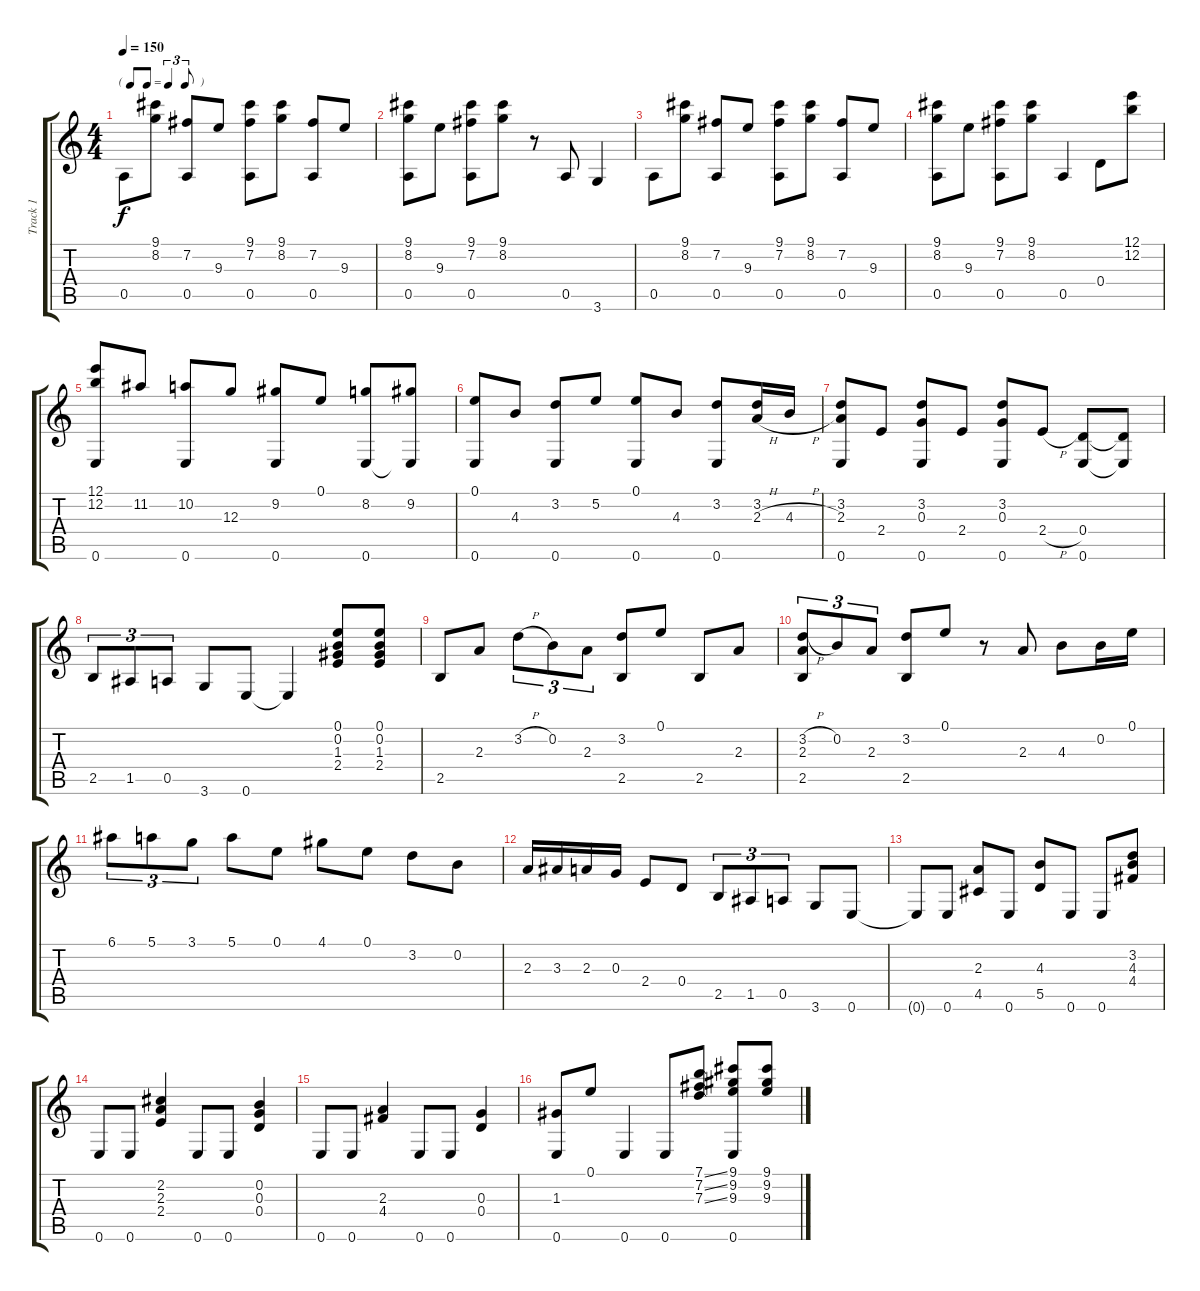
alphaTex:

\track ("Track 1" "Track 1") {instrument acousticguitarsteel}
\staff {score tabs}
\tuning (E4 B3 G3 D3 A2 E2) {hide}
\ts (4 4)
\tf triplet8th
\tempo 150
\clef g2
\ks c
0.5.8{dy f} (9.1 8.2).8 (7.2 0.5).8 9.3.8 (9.1 7.2 0.5).8 (9.1 8.2).8 (7.2 0.5).8 9.3.8 |
(9.1 8.2 0.5).8 9.3.8 (9.1 7.2 0.5).8 (9.1 8.2).8 r.8 0.5.8 3.6.4 |
0.5.8 (9.1 8.2).8 (7.2 0.5).8 9.3.8 (9.1 7.2 0.5).8 (9.1 8.2).8 (7.2 0.5).8 9.3.8 |
(9.1 8.2 0.5).8 9.3.8 (9.1 7.2 0.5).8 (9.1 8.2).8 0.5.4 0.4.8 (12.1 12.2).8 |
(12.1 12.2 0.6).8 11.2.8 (10.2 0.6).8 12.3.8 (9.2 0.6).8 0.1.8 (8.2 0.6).8 (9.2 0.6{t}).8 |
(0.1 0.6).8 4.3.8 (3.2 0.6).8 5.2.8 (0.1 0.6).8 4.3.8 (3.2 0.6).8 (3.2 2.3{h}).16 4.3{h}.16 |
(3.2 2.3 0.6).8 2.4.8 (3.2 0.3 0.6).8 2.4.8 (3.2 0.3 0.6).8 2.4{h}.8 (0.4 0.6).8 (0.4{t} 0.6{t}).8 |
2.5.8{tu (3 2)} 1.5.8{tu (3 2)} 0.5.8{tu (3 2)} 3.6.8 0.6.8 0.6{t}.4 (0.1 0.2 1.3 2.4).8 (0.1 0.2 1.3 2.4).8 |
2.5.8 2.3.8 3.2{h}.8{tu (3 2)} 0.2.8{tu (3 2)} 2.3.8{tu (3 2)} (3.2 2.5).8 0.1.8 2.5.8 2.3.8 |
(3.2{h} 2.3 2.5).8{tu (3 2)} 0.2.8{tu (3 2)} 2.3.8{tu (3 2)} (3.2 2.5).8 0.1.8 r.8 2.3.8 4.3.8 0.2.16 0.1.16 |
6.1.8{tu (3 2)} 5.1.8{tu (3 2)} 3.1.8{tu (3 2)} 5.1.8 0.1.8 4.1.8 0.1.8 3.2.8 0.2.8 |
2.3.16 3.3.16 2.3.16 0.3.16 2.4.8 0.4.8 2.5.8{tu (3 2)} 1.5.8{tu (3 2)} 0.5.8{tu (3 2)} 3.6.8 0.6.8 |
0.6{t}.8 0.6.8 (2.3 4.5).8 0.6.8 (4.3 5.5).8 0.6.8 0.6.8 (3.2 4.3 4.4).8 |
0.6.8 0.6.8 (2.2 2.3 2.4).4 0.6.8 0.6.8 (0.2 0.3 0.4).4 |
0.6.8 0.6.8 (2.3 4.4).4 0.6.8 0.6.8 (0.3 0.4).4 |
(1.3 0.6).8 0.1.8 0.6.4 0.6.8 (7.1{ss} 7.2{ss} 7.3{ss}).8 (9.1 9.2 9.3 0.6).8 (9.1 9.2 9.3).8
